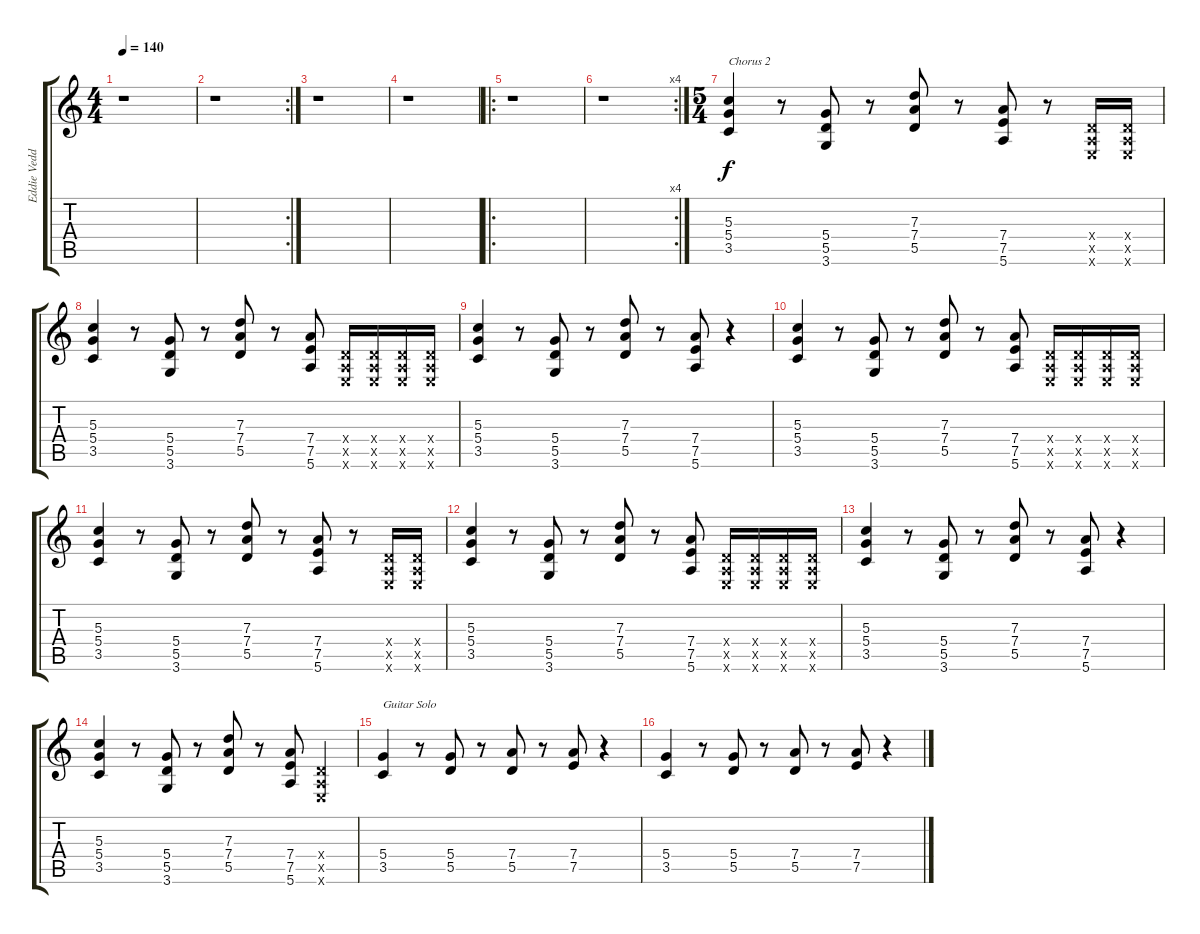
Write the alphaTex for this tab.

\track ("Eddie Vedder" "Eddie Vedd") {instrument distortionguitar}
\staff {score tabs}
\tuning (E4 B3 G3 D3 A2 E2) {hide}
\ts (4 4)
\tempo 140
\clef g2
\ks c
r.1{dy f} |
\rc 2
r.1 |
r.1 |
r.1 |
\ro
r.1 |
\rc 4
r.1 |
\ts (5 4)
(5.3 5.4 3.5).4{txt "Chorus 2"} r.8 (5.4 5.5 3.6).8 r.8 (7.3 7.4 5.5).8 r.8 (7.4 7.5 5.6).8 r.8 (0.4{x} 0.5{x} 0.6{x}).16 (0.4{x} 0.5{x} 0.6{x}).16 |
(5.3 5.4 3.5).4 r.8 (5.4 5.5 3.6).8 r.8 (7.3 7.4 5.5).8 r.8 (7.4 7.5 5.6).8 (0.4{x} 0.5{x} 0.6{x}).16 (0.4{x} 0.5{x} 0.6{x}).16 (0.4{x} 0.5{x} 0.6{x}).16 (0.4{x} 0.5{x} 0.6{x}).16 |
(5.3 5.4 3.5).4 r.8 (5.4 5.5 3.6).8 r.8 (7.3 7.4 5.5).8 r.8 (7.4 7.5 5.6).8 r.4 |
(5.3 5.4 3.5).4 r.8 (5.4 5.5 3.6).8 r.8 (7.3 7.4 5.5).8 r.8 (7.4 7.5 5.6).8 (0.4{x} 0.5{x} 0.6{x}).16 (0.4{x} 0.5{x} 0.6{x}).16 (0.4{x} 0.5{x} 0.6{x}).16 (0.4{x} 0.5{x} 0.6{x}).16 |
(5.3 5.4 3.5).4 r.8 (5.4 5.5 3.6).8 r.8 (7.3 7.4 5.5).8 r.8 (7.4 7.5 5.6).8 r.8 (0.4{x} 0.5{x} 0.6{x}).16 (0.4{x} 0.5{x} 0.6{x}).16 |
(5.3 5.4 3.5).4 r.8 (5.4 5.5 3.6).8 r.8 (7.3 7.4 5.5).8 r.8 (7.4 7.5 5.6).8 (0.4{x} 0.5{x} 0.6{x}).16 (0.4{x} 0.5{x} 0.6{x}).16 (0.4{x} 0.5{x} 0.6{x}).16 (0.4{x} 0.5{x} 0.6{x}).16 |
(5.3 5.4 3.5).4 r.8 (5.4 5.5 3.6).8 r.8 (7.3 7.4 5.5).8 r.8 (7.4 7.5 5.6).8 r.4 |
(5.3 5.4 3.5).4 r.8 (5.4 5.5 3.6).8 r.8 (7.3 7.4 5.5).8 r.8 (7.4 7.5 5.6).8 (0.4{x} 0.5{x} 0.6{x}).4 |
(5.4 3.5).4{txt "Guitar Solo"} r.8 (5.4 5.5).8 r.8 (7.4 5.5).8 r.8 (7.4 7.5).8 r.4 |
(5.4 3.5).4 r.8 (5.4 5.5).8 r.8 (7.4 5.5).8 r.8 (7.4 7.5).8 r.4
